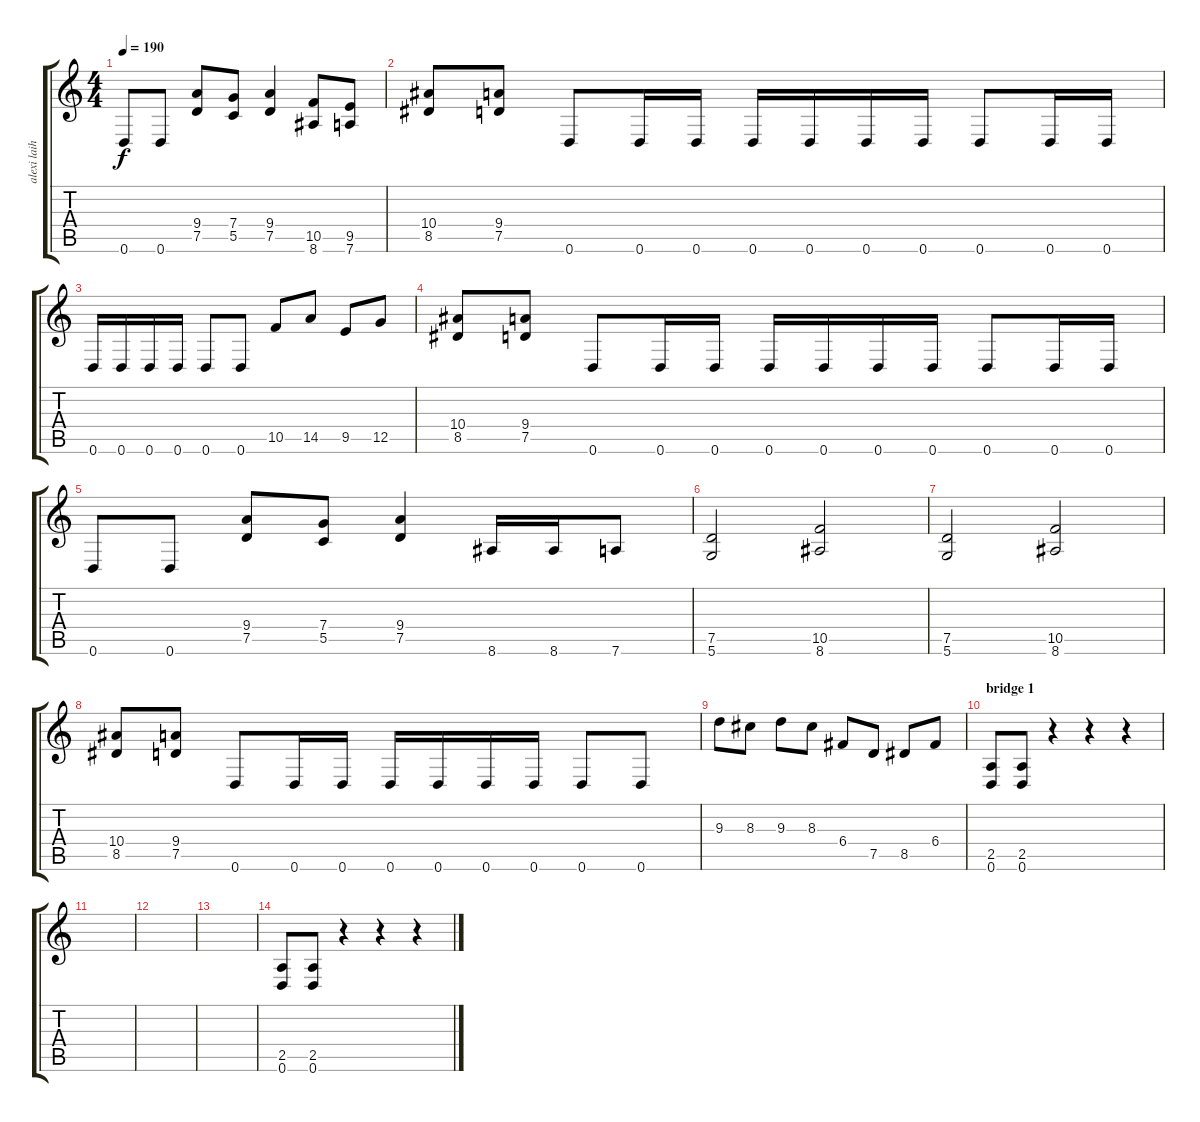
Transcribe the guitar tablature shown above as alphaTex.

\track ("alexi laiho" "alexi laih") {instrument overdrivenguitar}
\staff {score tabs}
\tuning (D4 A3 F3 C3 G2 D2) {hide}
\ts (4 4)
\tempo 190
\clef g2
\ks c
0.6.8{dy f} 0.6.8 (9.4 7.5).8 (7.4 5.5).8 (9.4 7.5).4 (10.5 8.6).8 (9.5 7.6).8 |
(10.4 8.5).8 (9.4 7.5).8 0.6.8 0.6.16 0.6.16 0.6.16 0.6.16 0.6.16 0.6.16 0.6.8 0.6.16 0.6.16 |
0.6.16 0.6.16 0.6.16 0.6.16 0.6.8 0.6.8 10.5.8 14.5.8 9.5.8 12.5.8 |
(10.4 8.5).8 (9.4 7.5).8 0.6.8 0.6.16 0.6.16 0.6.16 0.6.16 0.6.16 0.6.16 0.6.8 0.6.16 0.6.16 |
0.6.8 0.6.8 (9.4 7.5).8 (7.4 5.5).8 (9.4 7.5).4 8.6.16 8.6.16 7.6.8 |
(7.5 5.6).2 (10.5 8.6).2 |
(7.5 5.6).2 (10.5 8.6).2 |
(10.4 8.5).8 (9.4 7.5).8 0.6.8 0.6.16 0.6.16 0.6.16 0.6.16 0.6.16 0.6.16 0.6.8 0.6.8 |
9.3.8 8.3.8 9.3.8 8.3.8 6.4.8 7.5.8 8.5.8 6.4.8 |
\section ("" "bridge 1")
(2.5 0.6).8 (2.5 0.6).8 r.4 r.4 r.4 |
|
|
|
(2.5 0.6).8 (2.5 0.6).8 r.4 r.4 r.4
